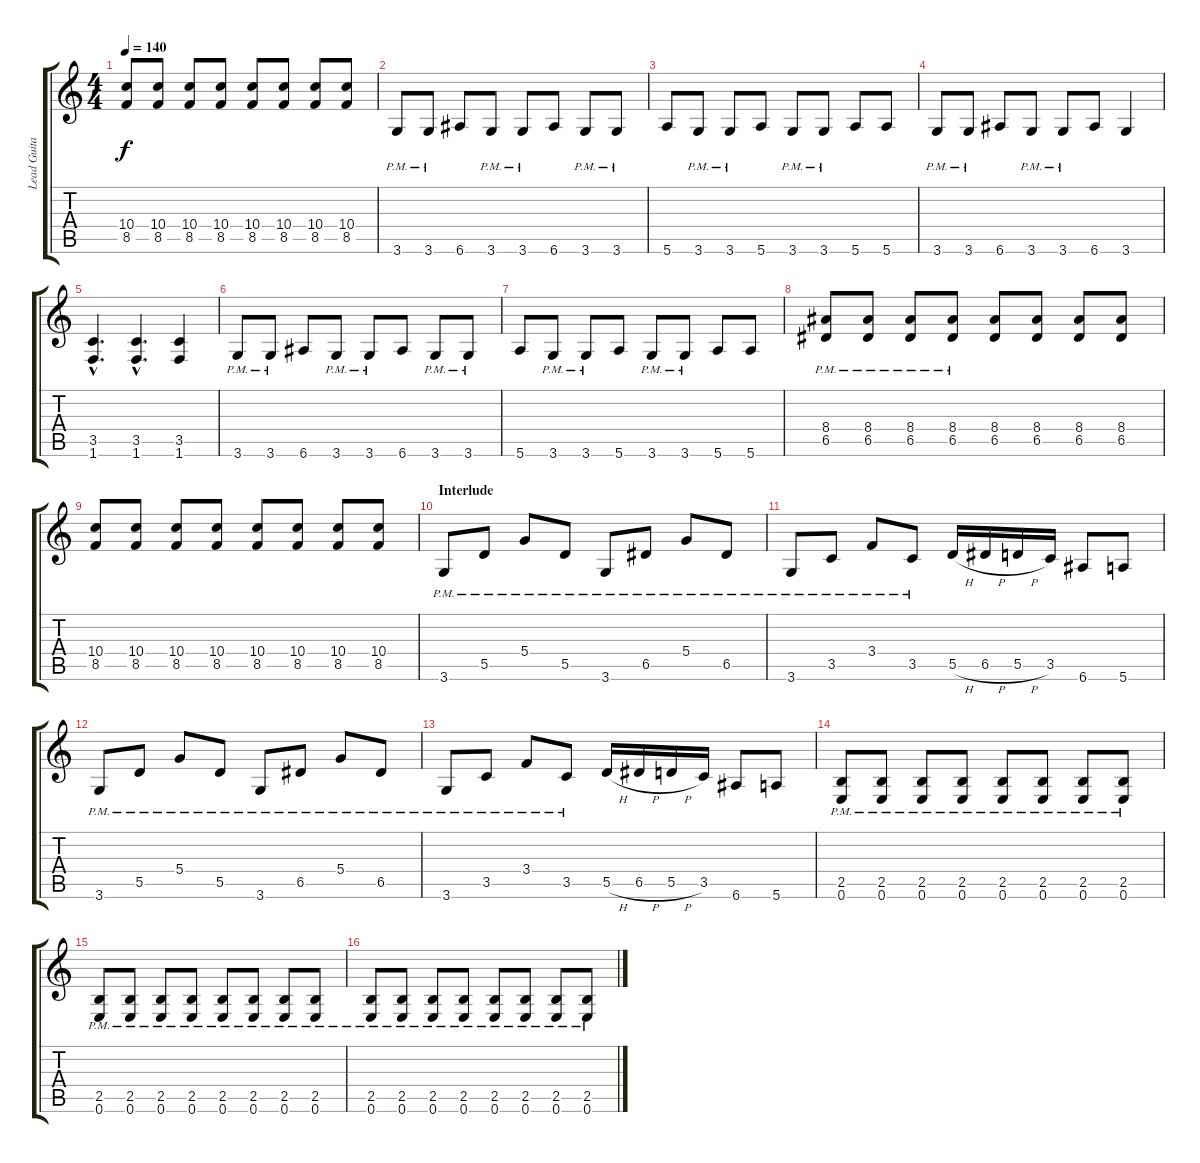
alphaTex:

\track ("Lead Guitar" "Lead Guita") {instrument distortionguitar}
\staff {score tabs}
\tuning (E4 B3 G3 D3 A2 E2) {hide}
\ts (4 4)
\tempo 140
\clef g2
\ks c
(10.4 8.5).8{dy f} (10.4 8.5).8 (10.4 8.5).8 (10.4 8.5).8 (10.4 8.5).8 (10.4 8.5).8 (10.4 8.5).8 (10.4 8.5).8 |
3.6{pm}.8 3.6{pm}.8 6.6.8 3.6{pm}.8 3.6{pm}.8 6.6.8 3.6{pm}.8 3.6{pm}.8 |
5.6.8 3.6{pm}.8 3.6{pm}.8 5.6.8 3.6{pm}.8 3.6{pm}.8 5.6.8 5.6.8 |
3.6{pm}.8 3.6{pm}.8 6.6.8 3.6{pm}.8 3.6{pm}.8 6.6.8 3.6.4 |
(3.5{hac} 1.6{hac}).4{d} (3.5{hac} 1.6{hac}).4{d} (3.5 1.6).4 |
3.6{pm}.8 3.6{pm}.8 6.6.8 3.6{pm}.8 3.6{pm}.8 6.6.8 3.6{pm}.8 3.6{pm}.8 |
5.6.8 3.6{pm}.8 3.6{pm}.8 5.6.8 3.6{pm}.8 3.6{pm}.8 5.6.8 5.6.8 |
(8.4{pm} 6.5{pm}).8 (8.4{pm} 6.5{pm}).8 (8.4{pm} 6.5{pm}).8 (8.4{pm} 6.5{pm}).8 (8.4 6.5).8 (8.4 6.5).8 (8.4 6.5).8 (8.4 6.5).8 |
(10.4 8.5).8 (10.4 8.5).8 (10.4 8.5).8 (10.4 8.5).8 (10.4 8.5).8 (10.4 8.5).8 (10.4 8.5).8 (10.4 8.5).8 |
\section ("" "Interlude")
3.6{pm}.8 5.5{pm}.8 5.4{pm}.8 5.5{pm}.8 3.6{pm}.8 6.5{pm}.8 5.4{pm}.8 6.5{pm}.8 |
3.6{pm}.8 3.5{pm}.8 3.4{pm}.8 3.5{pm}.8 5.5{h}.16 6.5{h}.16 5.5{h}.16 3.5.16 6.6.8 5.6.8 |
3.6{pm}.8 5.5{pm}.8 5.4{pm}.8 5.5{pm}.8 3.6{pm}.8 6.5{pm}.8 5.4{pm}.8 6.5{pm}.8 |
3.6{pm}.8 3.5{pm}.8 3.4{pm}.8 3.5{pm}.8 5.5{h}.16 6.5{h}.16 5.5{h}.16 3.5.16 6.6.8 5.6.8 |
(2.5{pm} 0.6{pm}).8 (2.5{pm} 0.6{pm}).8 (2.5{pm} 0.6{pm}).8 (2.5{pm} 0.6{pm}).8 (2.5{pm} 0.6{pm}).8 (2.5{pm} 0.6{pm}).8 (2.5{pm} 0.6{pm}).8 (2.5{pm} 0.6{pm}).8 |
(2.5{pm} 0.6{pm}).8 (2.5{pm} 0.6{pm}).8 (2.5{pm} 0.6{pm}).8 (2.5{pm} 0.6{pm}).8 (2.5{pm} 0.6{pm}).8 (2.5{pm} 0.6{pm}).8 (2.5{pm} 0.6{pm}).8 (2.5{pm} 0.6{pm}).8 |
(2.5{pm} 0.6{pm}).8 (2.5{pm} 0.6{pm}).8 (2.5{pm} 0.6{pm}).8 (2.5{pm} 0.6{pm}).8 (2.5{pm} 0.6{pm}).8 (2.5{pm} 0.6{pm}).8 (2.5{pm} 0.6{pm}).8 (2.5{pm} 0.6{pm}).8
